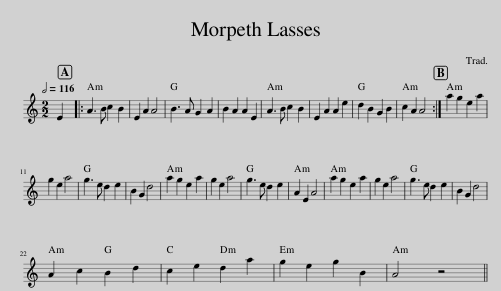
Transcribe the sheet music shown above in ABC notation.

X:1
L:1/8
Q:1/2=116
M:2/2
I:linebreak $
K:C
V:1 treble
V:1
 E2 |: A3 B c2 B2 | E2 A2 A4 | B3 A G2 A2 | B2 A2 A2 E2 | %5
 A3 B c2 B2 | E2 A2 A2 e2 | d2 B2 G2 B2 | c2 A2 A4 :| a2 g2 e2 a2 |$ %10
 g2 e2 a4 | g3 e d2 e2 | B2 G2 d4 | a2 g2 e2 a2 | g2 e2 a4 | %15
 g3 e d2 e2 | A2 E2 A4 | a2 g2 e2 a2 | g2 e2 a4 | g3 e d2 e2 | %20
 B2 G2 d4 |$ A2 c2 B2 d2 | c2 e2 d2 a2 | g2 e2 g2 B2 | A4 z4 || %25
